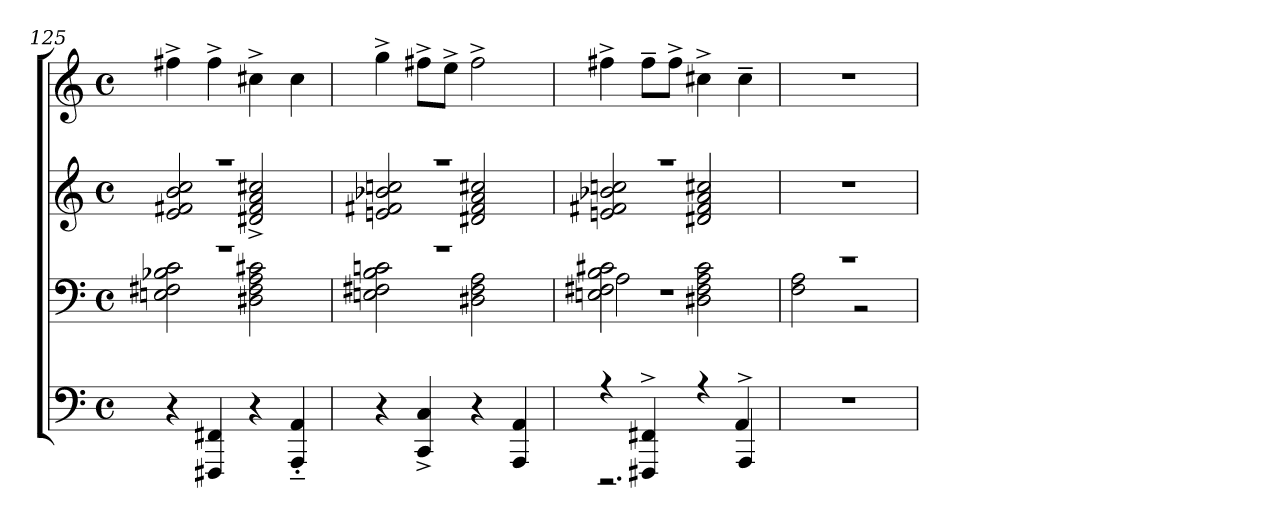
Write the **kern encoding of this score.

**kern	**kern	**kern	**kern
*part3	*part2	*part2	*part1
*staff4	*staff3	*staff2	*staff1
*clefF4	*clefF4	*clefG2	*clefG2
*k[]	*k[]	*k[]	*k[]
*M4/4	*M4/4	*M4/4	*M4/4
*met(c)	*met(c)	*met(c)	*met(c)
=125	=125	=125	=125
*	*^	*^	*
4r	1r	2En\ 2F#X\ 2B-X\ 2c\	1r	2e/ 2f#X/ 2b/ 2cc/	4ff#X^>\
4FFF#X/ 4FF#X/	.	.	.	.	4ff#^>\
4r	.	2D#X\ 2F#\ 2A\ 2c#X\	.	2d#X/^> 2f#/^> 2a/^> 2cc#X/^>	4cc#X^>\
4AAA/'<~< 4AA/'<~<	.	.	.	.	4cc#\
=126	=126	=126	=126	=126	=126
4r	1r	2En\ 2F#X\ 2B\ 2cn\	1r	2en/ 2f#X/ 2b-X/ 2ccn/	4gg^>\
4CC/^< 4C/^<	.	.	.	.	8ff#X^>\L
.	.	.	.	.	8ee^>\J
4r	.	2D#X\ 2F#\ 2A\	.	2d#X/ 2f#/ 2a/ 2cc#X/	2ff#^>\
4AAA/ 4AA/	.	.	.	.	.
=127	=127	=127	=127	=127	=127
*^	*	*^	*	*	*
4r	2.r	1r	2En\ 2F#X\ 2B\ 2c#X\	2A\	1r	2en/ 2f#X/ 2b-X/ 2ccn/	4ff#X^>\
4FFF#X/^< 4FF#X/^<	.	.	.	.	.	.	8ff#~>\L
.	.	.	.	.	.	.	8ff#^>\J
4r	.	.	2D#X\ 2F#\ 2A\ 2c#\	2ryy	.	2d#X/ 2f#/ 2a/ 2cc#X/	4cc#X^>\
4AAA^</	4AA/	.	.	.	.	.	4cc#~>\
*v	*v	*	*	*	*	*	*
*	*	*v	*v	*	*	*
*	*	*	*v	*v	*
=128	=128	=128	=128	=128
1r	1r	2F\ 2A\	1r	1r
.	.	2r	.	.
*	*v	*v	*	*
=	=	=	=
*-	*-	*-	*-
